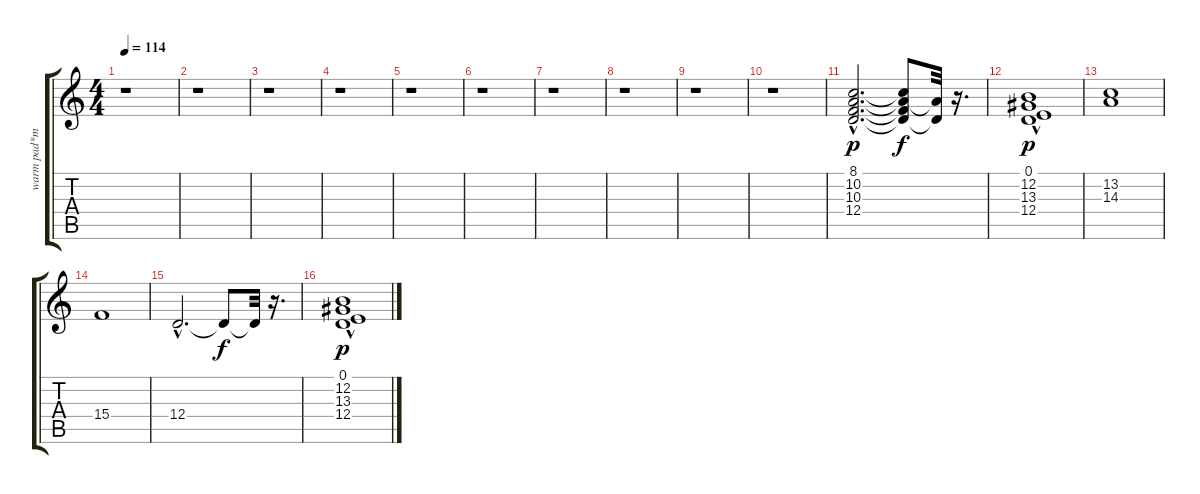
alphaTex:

\track ("warm pad*merged" "warm pad*m") {instrument pad2warm}
\staff {score tabs}
\tuning (E4 B3 G3 D3 A2 E2) {hide}
\ts (4 4)
\tempo 114
\clef g2
\ks c
r.1{dy f} |
r.1 |
r.1 |
r.1 |
r.1 |
r.1 |
r.1 |
r.1 |
r.1 |
r.1 |
(8.1{hac} 10.2{hac} 10.3{hac} 12.4{hac}).2{d dy p} (8.1{t} 10.2{t} 10.3{t} 12.4{t}).8{dy f} (10.2{t} 12.4{t}).32 r.16{d} |
(0.1 12.2{hac} 13.3 12.4{hac}).1{dy p} |
(13.2 14.3).1 |
15.4.1 |
12.4{hac}.2{d} 12.4{t}.8{dy f} 12.4{t}.32 r.16{d} |
(0.1 12.2 13.3 12.4{hac}).1{dy p}
